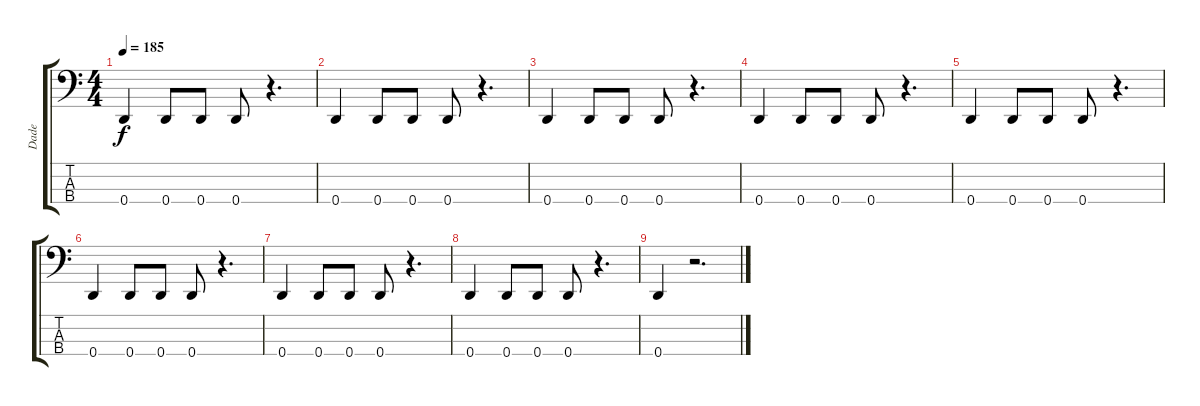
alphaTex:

\track ("Dade" "Dade") {instrument electricbassfinger}
\staff {score tabs}
\tuning (G2 D2 A1 D1) {hide}
\ts (4 4)
\tempo 185
\clef f4
\ks c
0.4.4{dy f} 0.4.8 0.4.8 0.4.8 r.4{d} |
0.4.4 0.4.8 0.4.8 0.4.8 r.4{d} |
0.4.4 0.4.8 0.4.8 0.4.8 r.4{d} |
0.4.4 0.4.8 0.4.8 0.4.8 r.4{d} |
0.4.4 0.4.8 0.4.8 0.4.8 r.4{d} |
0.4.4 0.4.8 0.4.8 0.4.8 r.4{d} |
0.4.4 0.4.8 0.4.8 0.4.8 r.4{d} |
0.4.4 0.4.8 0.4.8 0.4.8 r.4{d} |
0.4.4 r.2{d}
